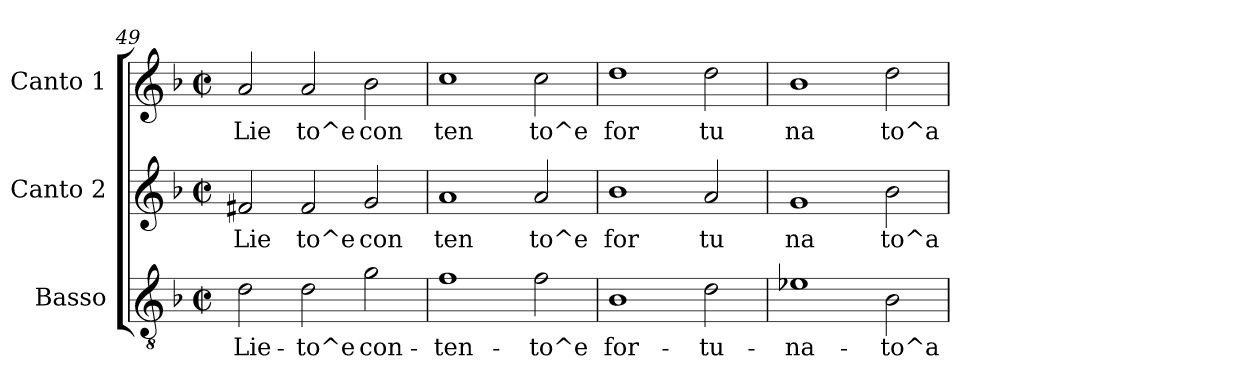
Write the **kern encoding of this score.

**kern	**text	**kern	**text	**kern	**text
*part3	*part3	*part2	*part2	*part1	*part1
*staff3	*staff3	*staff2	*staff2	*staff1	*staff1
*I"Basso	*	*I"Canto 2	*	*I"Canto 1	*
*I'Basso	*	*I'Canto 2	*	*I'Canto 1	*
*clefGv2	*	*clefG2	*	*clefG2	*
*k[b-]	*	*k[b-]	*	*k[b-]	*
*F:	*	*F:	*	*F:	*
*M2/2	*	*M2/2	*	*M2/2	*
*met(c|)	*	*met(c|)	*	*met(c|)	*
=49	=49	=49	=49	=49	=49
!	!LO:LY:b:cj	!	!LO:LY:b:cj	!	!LO:LY:b:cj
2d\	Lie-	2f#X/	Lie	2a/	Lie
!	!LO:LY:b:cj	!	!LO:LY:b:cj	!	!LO:LY:b:cj
2d\	-to^e	2f#/	to^e	2a/	to^e
!	!LO:LY:b:cj	!	!LO:LY:b:cj	!	!LO:LY:b:cj
2g\	con-	2g/	con	2b-\	con
=50	=50	=50	=50	=50	=50
!	!LO:LY:b:cj	!	!LO:LY:b:cj	!	!LO:LY:b:cj
1f	-ten-	1a	ten	1cc	ten
!	!LO:LY:b:cj	!	!LO:LY:b:cj	!	!LO:LY:b:cj
2f\	-to^e	2a/	to^e	2cc\	to^e
=51	=51	=51	=51	=51	=51
!	!LO:LY:b:cj	!	!LO:LY:b:cj	!	!LO:LY:b:cj
1B-	for-	1b-	for	1dd	for
!	!LO:LY:b:cj	!	!LO:LY:b:cj	!	!LO:LY:b:cj
2d\	-tu-	2a/	tu	2dd\	tu
=52	=52	=52	=52	=52	=52
!	!LO:LY:b:cj	!	!LO:LY:b:cj	!	!LO:LY:b:cj
1e-X	-na-	1g	na	1b-	na
!	!LO:LY:b:cj	!	!LO:LY:b:cj	!	!LO:LY:b:cj
2B-\	-to^a	2b-\	to^a	2dd\	to^a
=	=	=	=	=	=
*-	*-	*-	*-	*-	*-
